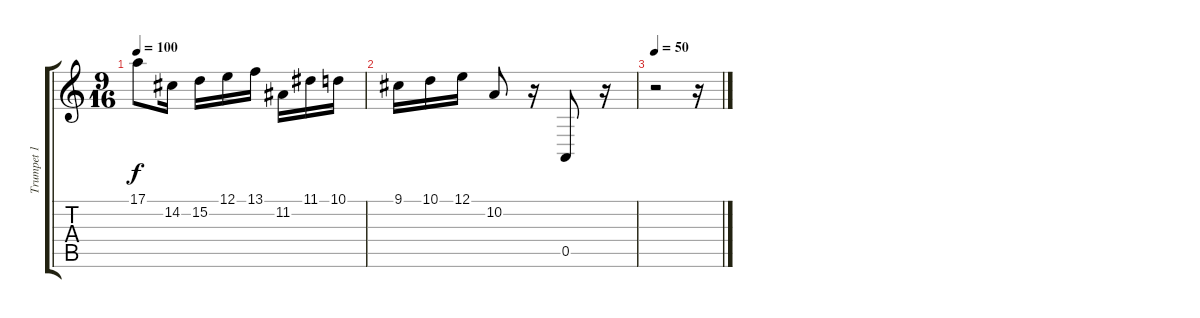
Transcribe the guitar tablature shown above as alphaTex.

\track ("Trumpet 1" "Trumpet 1") {instrument trumpet}
\staff {score tabs}
\tuning (E4 B3 G3 D3 A2 E2) {hide}
\ts (9 16)
\tempo 100
\clef g2
\ks c
17.1.8{dy f} 14.2.16 15.2.16 12.1.16 13.1.16 11.2.16 11.1.16 10.1.16 |
9.1.16 10.1.16 12.1.16 10.2.8 r.16 0.5.8 r.16 |
\tempo 50
r.2 r.16
